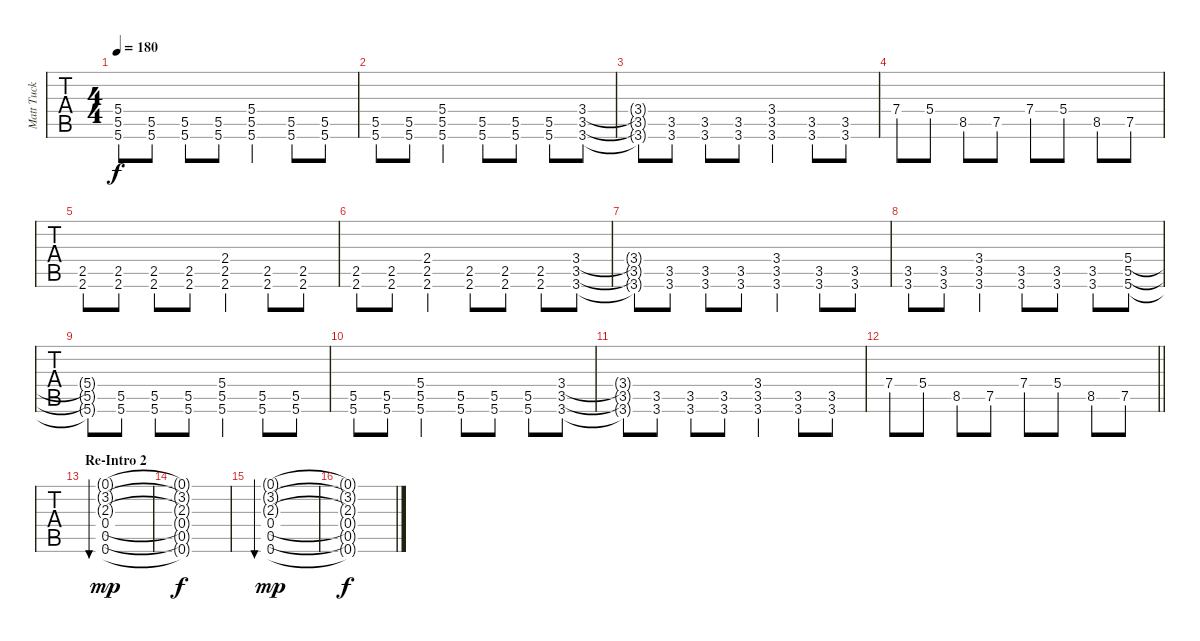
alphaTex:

\track ("Matt Tuck" "Matt Tuck") {instrument distortionguitar}
\staff {tabs}
\tuning (D4 A3 F3 C3 G2 C2) {hide}
\ts (4 4)
\tempo 180
\clef g2
\ks c
(5.4{t} 5.5{t} 5.6{t}).8{dy f} (5.5 5.6).8 (5.5 5.6).8 (5.5 5.6).8 (5.4 5.5 5.6).4 (5.5 5.6).8 (5.5 5.6).8 |
(5.5 5.6).8 (5.5 5.6).8 (5.4 5.5 5.6).4 (5.5 5.6).8 (5.5 5.6).8 (5.5 5.6).8 (3.4 3.5 3.6).8 |
(3.4{t} 3.5{t} 3.6{t}).8 (3.5 3.6).8 (3.5 3.6).8 (3.5 3.6).8 (3.4 3.5 3.6).4 (3.5 3.6).8 (3.5 3.6).8 |
7.4.8 5.4.8 8.5.8 7.5.8 7.4.8 5.4.8 8.5.8 7.5.8 |
(2.5 2.6).8 (2.5 2.6).8 (2.5 2.6).8 (2.5 2.6).8 (2.4 2.5 2.6).4 (2.5 2.6).8 (2.5 2.6).8 |
(2.5 2.6).8 (2.5 2.6).8 (2.4 2.5 2.6).4 (2.5 2.6).8 (2.5 2.6).8 (2.5 2.6).8 (3.4 3.5 3.6).8 |
(3.4{t} 3.5{t} 3.6{t}).8 (3.5 3.6).8 (3.5 3.6).8 (3.5 3.6).8 (3.4 3.5 3.6).4 (3.5 3.6).8 (3.5 3.6).8 |
(3.5 3.6).8 (3.5 3.6).8 (3.4 3.5 3.6).4 (3.5 3.6).8 (3.5 3.6).8 (3.5 3.6).8 (5.4 5.5 5.6).8 |
(5.4{t} 5.5{t} 5.6{t}).8 (5.5 5.6).8 (5.5 5.6).8 (5.5 5.6).8 (5.4 5.5 5.6).4 (5.5 5.6).8 (5.5 5.6).8 |
(5.5 5.6).8 (5.5 5.6).8 (5.4 5.5 5.6).4 (5.5 5.6).8 (5.5 5.6).8 (5.5 5.6).8 (3.4 3.5 3.6).8 |
(3.4{t} 3.5{t} 3.6{t}).8 (3.5 3.6).8 (3.5 3.6).8 (3.5 3.6).8 (3.4 3.5 3.6).4 (3.5 3.6).8 (3.5 3.6).8 |
\barLineRight lightlight
7.4.8 5.4.8 8.5.8 7.5.8 7.4.8 5.4.8 8.5.8 7.5.8 |
\section ("" "Re-Intro 2")
(0.1{g} 3.2{g} 2.3{g} 0.4 0.5 0.6).1{bu 240 dy mp} |
(0.1{t} 3.2{t} 2.3{t} 0.4{t} 0.5{t} 0.6{t}).1{dy f} |
(0.1{g} 3.2{g} 2.3{g} 0.4 0.5 0.6).1{bu 240 dy mp} |
(0.1{t} 3.2{t} 2.3{t} 0.4{t} 0.5{t} 0.6{t}).1{dy f}
